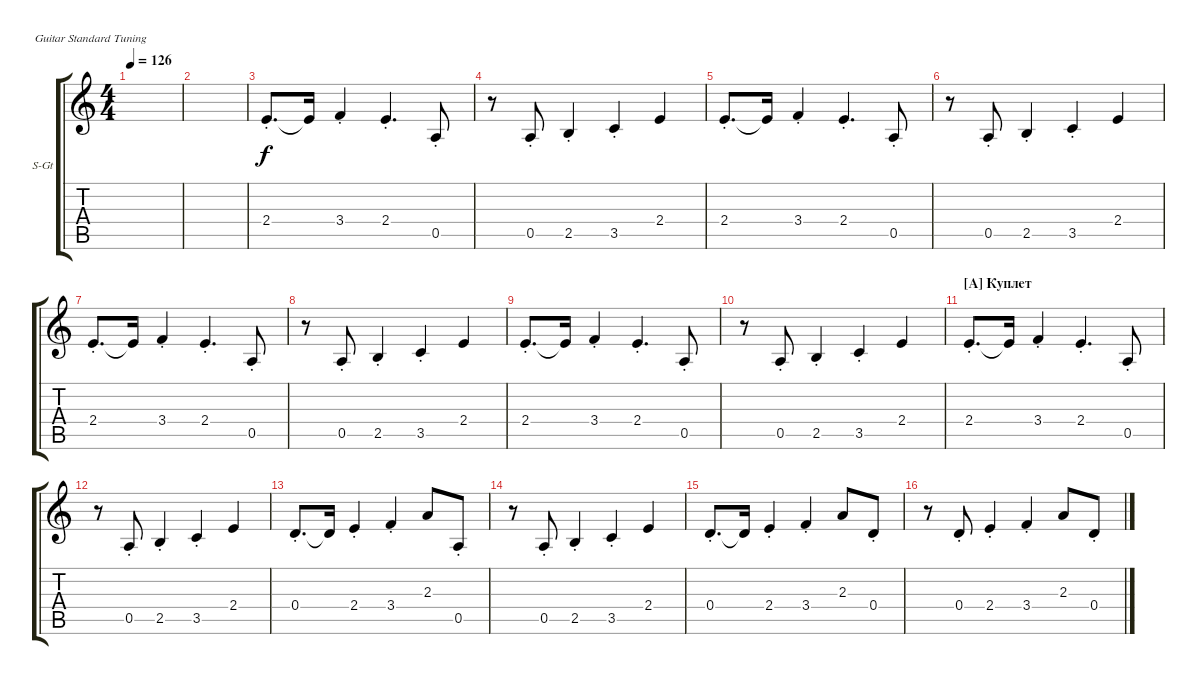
\defaultSystemsLayout 4
\bracketExtendMode groupsimilarinstruments
\firstSystemTrackNameOrientation horizontal
\otherSystemsTrackNameOrientation horizontal
\track ("В. Бутусов (гитара)" "S-Gt") {instrument acousticguitarsteel}
\staff {score tabs}
\tuning (E4 B3 G3 D3 A2 E2)
\ts (4 4)
\tempo 126
\clef g2
\ks c
|
|
2.4{st}.8{d} 2.4{t}.16 3.4{st}.4 2.4{st}.4{d} 0.5{st}.8 |
r.8 0.5{st}.8 2.5{st}.4 3.5{st}.4 2.4.4 |
2.4{st}.8{d} 2.4{t}.16 3.4{st}.4 2.4{st}.4{d} 0.5{st}.8 |
r.8 0.5{st}.8 2.5{st}.4 3.5{st}.4 2.4.4 |
2.4{st}.8{d} 2.4{t}.16 3.4{st}.4 2.4{st}.4{d} 0.5{st}.8 |
r.8 0.5{st}.8 2.5{st}.4 3.5{st}.4 2.4.4 |
2.4{st}.8{d} 2.4{t}.16 3.4{st}.4 2.4{st}.4{d} 0.5{st}.8 |
r.8 0.5{st}.8 2.5{st}.4 3.5{st}.4 2.4.4 |
\section ("A" "Куплет")
2.4{st}.8{d} 2.4{t}.16 3.4{st}.4 2.4{st}.4{d} 0.5{st}.8 |
r.8 0.5{st}.8 2.5{st}.4 3.5{st}.4 2.4.4 |
0.4{st}.8{d} 0.4{t}.16 2.4{st}.4 3.4{st}.4 2.3.8 0.5{st}.8 |
r.8 0.5{st}.8 2.5{st}.4 3.5{st}.4 2.4.4 |
0.4{st}.8{d} 0.4{t}.16 2.4{st}.4 3.4{st}.4 2.3.8 0.4{st}.8 |
r.8 0.4{st}.8 2.4{st}.4 3.4{st}.4 2.3.8 0.4{st}.8
